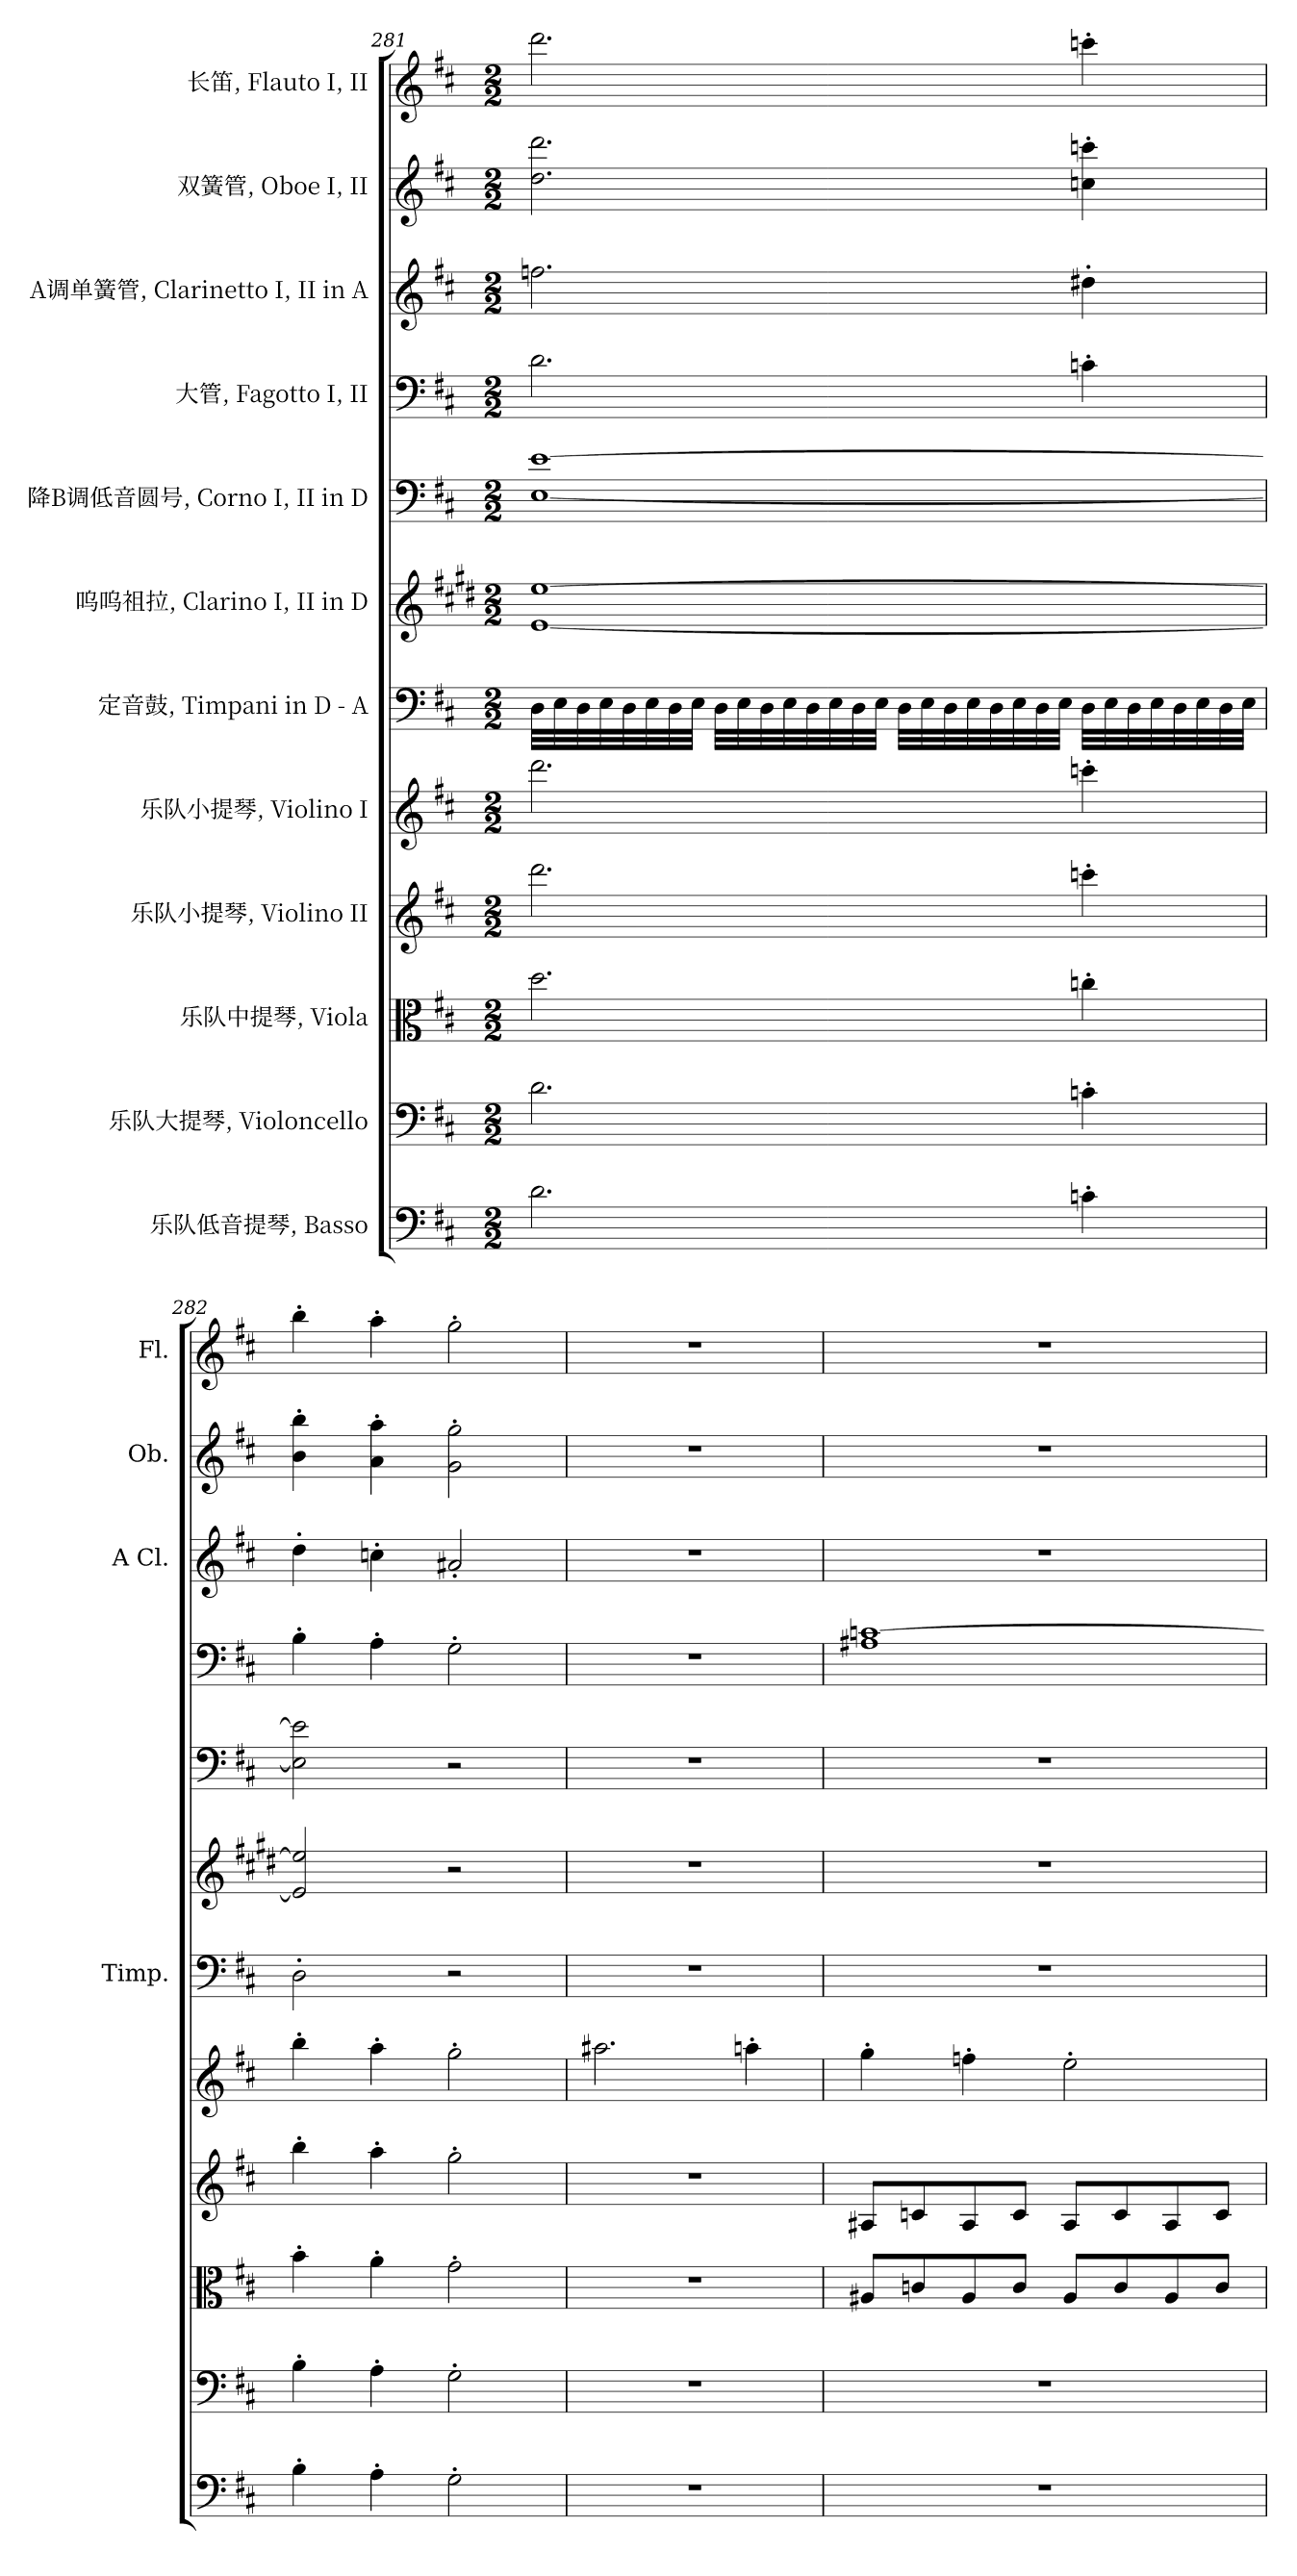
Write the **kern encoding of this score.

**kern	**kern	**kern	**kern	**kern	**kern	**kern	**kern	**kern	**kern	**kern	**kern
*part12	*part11	*part10	*part9	*part8	*part7	*part6	*part5	*part4	*part3	*part2	*part1
*staff12	*staff11	*staff10	*staff9	*staff8	*staff7	*staff6	*staff5	*staff4	*staff3	*staff2	*staff1
*I"乐队低音提琴, Basso	*I"乐队大提琴, Violoncello	*I"乐队中提琴, Viola	*I"乐队小提琴, Violino II	*I"乐队小提琴, Violino I	*I"定音鼓, Timpani in D - A	*I"呜呜祖拉, Clarino I, II in D	*I"降B调低音圆号, Corno I, II in D	*I"大管, Fagotto I, II	*I"A调单簧管, Clarinetto I, II in A	*I"双簧管, Oboe I, II	*I"长笛, Flauto I, II
*	*	*	*	*	*I'Timp.	*	*	*	*I'A Cl.	*I'Ob.	*I'Fl.
!!LO:PB:g=z
*clefF4	*clefF4	*clefC3	*clefG2	*clefG2	*clefF4	*clefG2	*clefF4	*clefF4	*clefG2	*clefG2	*clefG2
*ITrd7c12	*	*	*	*	*	*ITrd1c2	*ITrd1c2	*	*ITrd2c3	*	*
*k[f#c#]	*k[f#c#]	*k[f#c#]	*k[f#c#]	*k[f#c#]	*k[f#c#]	*k[f#c#]	*k[]	*k[f#c#]	*k[f#c#g#d#a#]	*k[f#c#]	*k[f#c#]
*M2/2	*M2/2	*M2/2	*M2/2	*M2/2	*M2/2	*M2/2	*M2/2	*M2/2	*M2/2	*M2/2	*M2/2
=281	=281	=281	=281	=281	=281	=281	=281	=281	=281	=281	=281
2.D\	2.d\	2.dd\	2.ddd\	2.ddd\	32D\LLL	[1d [1dd	[1D [1d	2.d\	2.ddn\	2.dd\ 2.ddd\	2.ddd\
.	.	.	.	.	32E\	.	.	.	.	.	.
.	.	.	.	.	32D\	.	.	.	.	.	.
.	.	.	.	.	32E\	.	.	.	.	.	.
.	.	.	.	.	32D\	.	.	.	.	.	.
.	.	.	.	.	32E\	.	.	.	.	.	.
.	.	.	.	.	32D\	.	.	.	.	.	.
.	.	.	.	.	32E\JJJ	.	.	.	.	.	.
.	.	.	.	.	32D\LLL	.	.	.	.	.	.
.	.	.	.	.	32E\	.	.	.	.	.	.
.	.	.	.	.	32D\	.	.	.	.	.	.
.	.	.	.	.	32E\	.	.	.	.	.	.
.	.	.	.	.	32D\	.	.	.	.	.	.
.	.	.	.	.	32E\	.	.	.	.	.	.
.	.	.	.	.	32D\	.	.	.	.	.	.
.	.	.	.	.	32E\JJJ	.	.	.	.	.	.
.	.	.	.	.	32D\LLL	.	.	.	.	.	.
.	.	.	.	.	32E\	.	.	.	.	.	.
.	.	.	.	.	32D\	.	.	.	.	.	.
.	.	.	.	.	32E\	.	.	.	.	.	.
.	.	.	.	.	32D\	.	.	.	.	.	.
.	.	.	.	.	32E\	.	.	.	.	.	.
.	.	.	.	.	32D\	.	.	.	.	.	.
.	.	.	.	.	32E\JJJ	.	.	.	.	.	.
4Cn'\	4cn'\	4ccn'\	4cccn'\	4cccn'\	32D\LLL	.	.	4cn'\	4b#X'\	4ccn\' 4cccn\'	4cccn'\
.	.	.	.	.	32E\	.	.	.	.	.	.
.	.	.	.	.	32D\	.	.	.	.	.	.
.	.	.	.	.	32E\	.	.	.	.	.	.
.	.	.	.	.	32D\	.	.	.	.	.	.
.	.	.	.	.	32E\	.	.	.	.	.	.
.	.	.	.	.	32D\	.	.	.	.	.	.
.	.	.	.	.	32E\JJJ	.	.	.	.	.	.
=282	=282	=282	=282	=282	=282	=282	=282	=282	=282	=282	=282
4BB'\	4B'\	4b'\	4bb'\	4bb'\	2D'\	2d/] 2dd/]	2D\] 2d\]	4B'\	4b'\	4b\' 4bb\'	4bb'\
4AA'\	4A'\	4a'\	4aa'\	4aa'\	.	.	.	4A'\	4an'\	4a\' 4aa\'	4aa'\
2GG'\	2G'\	2g'\	2gg'\	2gg'\	2r	2r	2r	2G'\	2f##X'/	2g\' 2gg\'	2gg'\
=283	=283	=283	=283	=283	=283	=283	=283	=283	=283	=283	=283
1r	1r	1r	1r	2.aa#X\	1r	1r	1r	1r	1r	1r	1r
.	.	.	.	4aan'\	.	.	.	.	.	.	.
!!LO:PB:g=z
=284	=284	=284	=284	=284	=284	=284	=284	=284	=284	=284	=284
*	*	*	*	*	*	*	*	*^	*	*	*
1r	1r	8A#X/L	8A#X/L	4gg'\	1r	1r	1r	[1cn	1A#X	1r	1r	1r
.	.	8cn/	8cn/	.	.	.	.	.	.	.	.	.
.	.	8A#/	8A#/	4ffn'\	.	.	.	.	.	.	.	.
.	.	8c/J	8c/J	.	.	.	.	.	.	.	.	.
.	.	8A#/L	8A#/L	2ee'\	.	.	.	.	.	.	.	.
.	.	8c/	8c/	.	.	.	.	.	.	.	.	.
.	.	8A#/	8A#/	.	.	.	.	.	.	.	.	.
.	.	8c/J	8c/J	.	.	.	.	.	.	.	.	.
*	*	*	*	*	*	*	*	*v	*v	*	*	*
=	=	=	=	=	=	=	=	=	=	=	=
*-	*-	*-	*-	*-	*-	*-	*-	*-	*-	*-	*-
